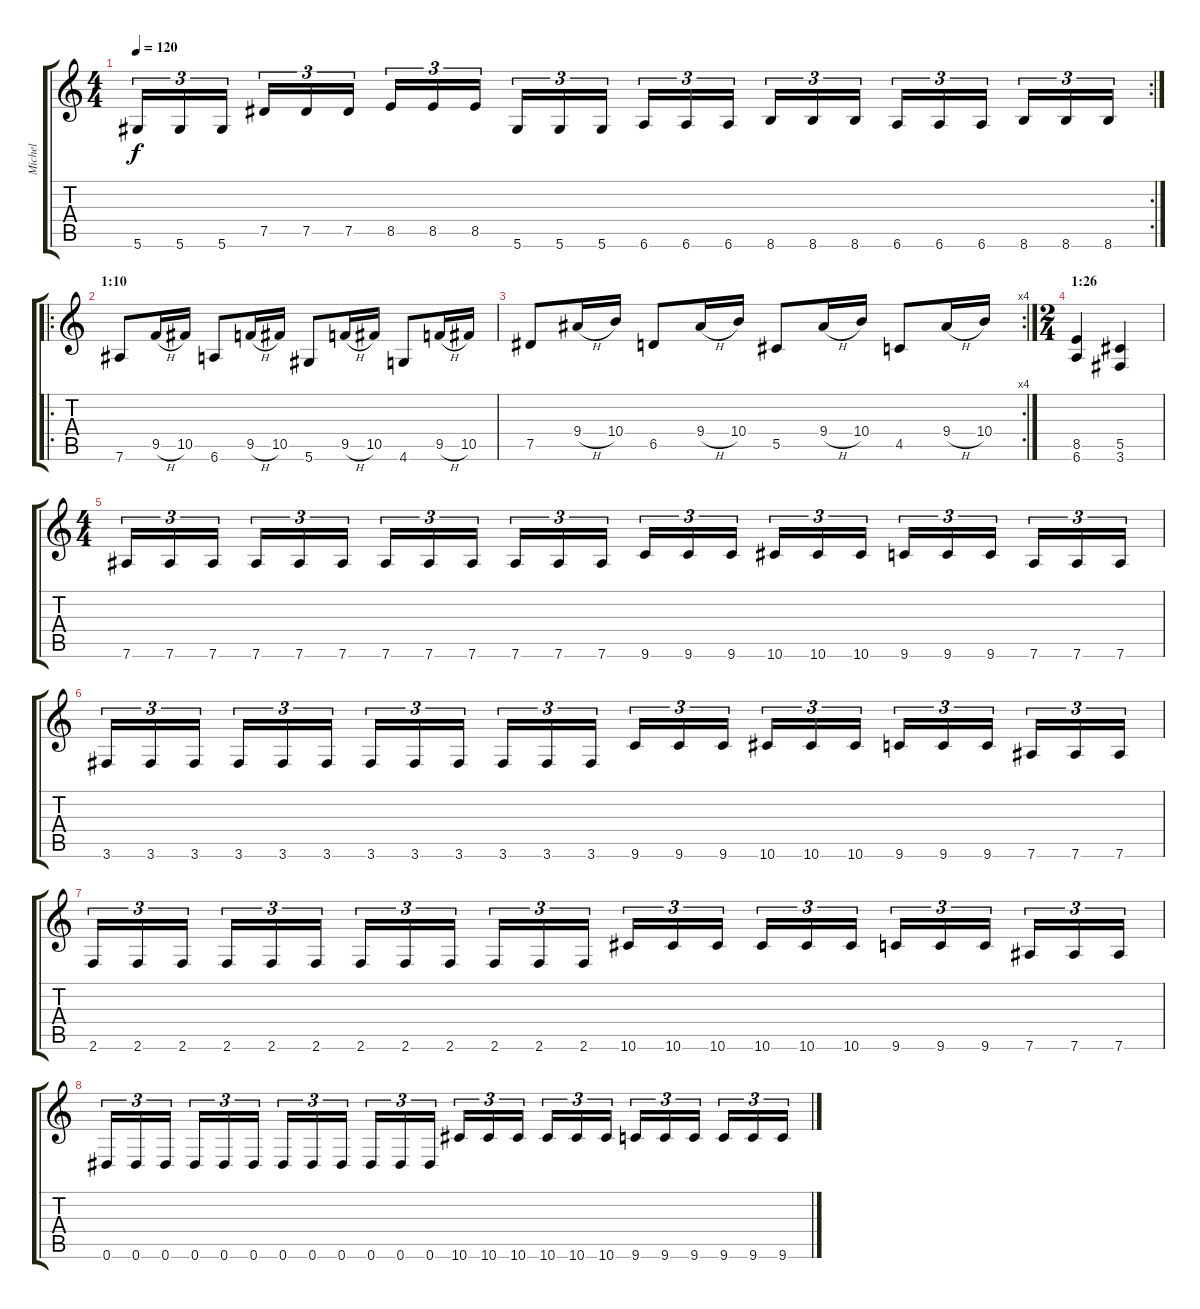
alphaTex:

\track ("Michel" "Michel") {instrument distortionguitar}
\staff {score tabs}
\tuning (Eb4 Bb3 Gb3 Db3 Ab2 Eb2) {hide}
\rc 2
\ts (4 4)
\tempo 120
\clef g2
\ks c
5.6.16{tu (3 2) dy f} 5.6.16{tu (3 2)} 5.6.16{tu (3 2)} 7.5.16{tu (3 2)} 7.5.16{tu (3 2)} 7.5.16{tu (3 2)} 8.5.16{tu (3 2)} 8.5.16{tu (3 2)} 8.5.16{tu (3 2)} 5.6.16{tu (3 2)} 5.6.16{tu (3 2)} 5.6.16{tu (3 2)} 6.6.16{tu (3 2)} 6.6.16{tu (3 2)} 6.6.16{tu (3 2)} 8.6.16{tu (3 2)} 8.6.16{tu (3 2)} 8.6.16{tu (3 2)} 6.6.16{tu (3 2)} 6.6.16{tu (3 2)} 6.6.16{tu (3 2)} 8.6.16{tu (3 2)} 8.6.16{tu (3 2)} 8.6.16{tu (3 2)} |
\ro
\section ("" "1:10")
7.6.8 9.5{h}.16 10.5.16 6.6.8 9.5{h}.16 10.5.16 5.6.8 9.5{h}.16 10.5.16 4.6.8 9.5{h}.16 10.5.16 |
\rc 4
7.5.8 9.4{h}.16 10.4.16 6.5.8 9.4{h}.16 10.4.16 5.5.8 9.4{h}.16 10.4.16 4.5.8 9.4{h}.16 10.4.16 |
\ts (2 4)
\section ("" "1:26")
(8.5 6.6).4 (5.5 3.6).4 |
\ts (4 4)
7.6.16{tu (3 2)} 7.6.16{tu (3 2)} 7.6.16{tu (3 2)} 7.6.16{tu (3 2)} 7.6.16{tu (3 2)} 7.6.16{tu (3 2)} 7.6.16{tu (3 2)} 7.6.16{tu (3 2)} 7.6.16{tu (3 2)} 7.6.16{tu (3 2)} 7.6.16{tu (3 2)} 7.6.16{tu (3 2)} 9.6.16{tu (3 2)} 9.6.16{tu (3 2)} 9.6.16{tu (3 2)} 10.6.16{tu (3 2)} 10.6.16{tu (3 2)} 10.6.16{tu (3 2)} 9.6.16{tu (3 2)} 9.6.16{tu (3 2)} 9.6.16{tu (3 2)} 7.6.16{tu (3 2)} 7.6.16{tu (3 2)} 7.6.16{tu (3 2)} |
3.6.16{tu (3 2)} 3.6.16{tu (3 2)} 3.6.16{tu (3 2)} 3.6.16{tu (3 2)} 3.6.16{tu (3 2)} 3.6.16{tu (3 2)} 3.6.16{tu (3 2)} 3.6.16{tu (3 2)} 3.6.16{tu (3 2)} 3.6.16{tu (3 2)} 3.6.16{tu (3 2)} 3.6.16{tu (3 2)} 9.6.16{tu (3 2)} 9.6.16{tu (3 2)} 9.6.16{tu (3 2)} 10.6.16{tu (3 2)} 10.6.16{tu (3 2)} 10.6.16{tu (3 2)} 9.6.16{tu (3 2)} 9.6.16{tu (3 2)} 9.6.16{tu (3 2)} 7.6.16{tu (3 2)} 7.6.16{tu (3 2)} 7.6.16{tu (3 2)} |
2.6.16{tu (3 2)} 2.6.16{tu (3 2)} 2.6.16{tu (3 2)} 2.6.16{tu (3 2)} 2.6.16{tu (3 2)} 2.6.16{tu (3 2)} 2.6.16{tu (3 2)} 2.6.16{tu (3 2)} 2.6.16{tu (3 2)} 2.6.16{tu (3 2)} 2.6.16{tu (3 2)} 2.6.16{tu (3 2)} 10.6.16{tu (3 2)} 10.6.16{tu (3 2)} 10.6.16{tu (3 2)} 10.6.16{tu (3 2)} 10.6.16{tu (3 2)} 10.6.16{tu (3 2)} 9.6.16{tu (3 2)} 9.6.16{tu (3 2)} 9.6.16{tu (3 2)} 7.6.16{tu (3 2)} 7.6.16{tu (3 2)} 7.6.16{tu (3 2)} |
0.6.16{tu (3 2)} 0.6.16{tu (3 2)} 0.6.16{tu (3 2)} 0.6.16{tu (3 2)} 0.6.16{tu (3 2)} 0.6.16{tu (3 2)} 0.6.16{tu (3 2)} 0.6.16{tu (3 2)} 0.6.16{tu (3 2)} 0.6.16{tu (3 2)} 0.6.16{tu (3 2)} 0.6.16{tu (3 2)} 10.6.16{tu (3 2)} 10.6.16{tu (3 2)} 10.6.16{tu (3 2)} 10.6.16{tu (3 2)} 10.6.16{tu (3 2)} 10.6.16{tu (3 2)} 9.6.16{tu (3 2)} 9.6.16{tu (3 2)} 9.6.16{tu (3 2)} 9.6.16{tu (3 2)} 9.6.16{tu (3 2)} 9.6.16{tu (3 2)}
